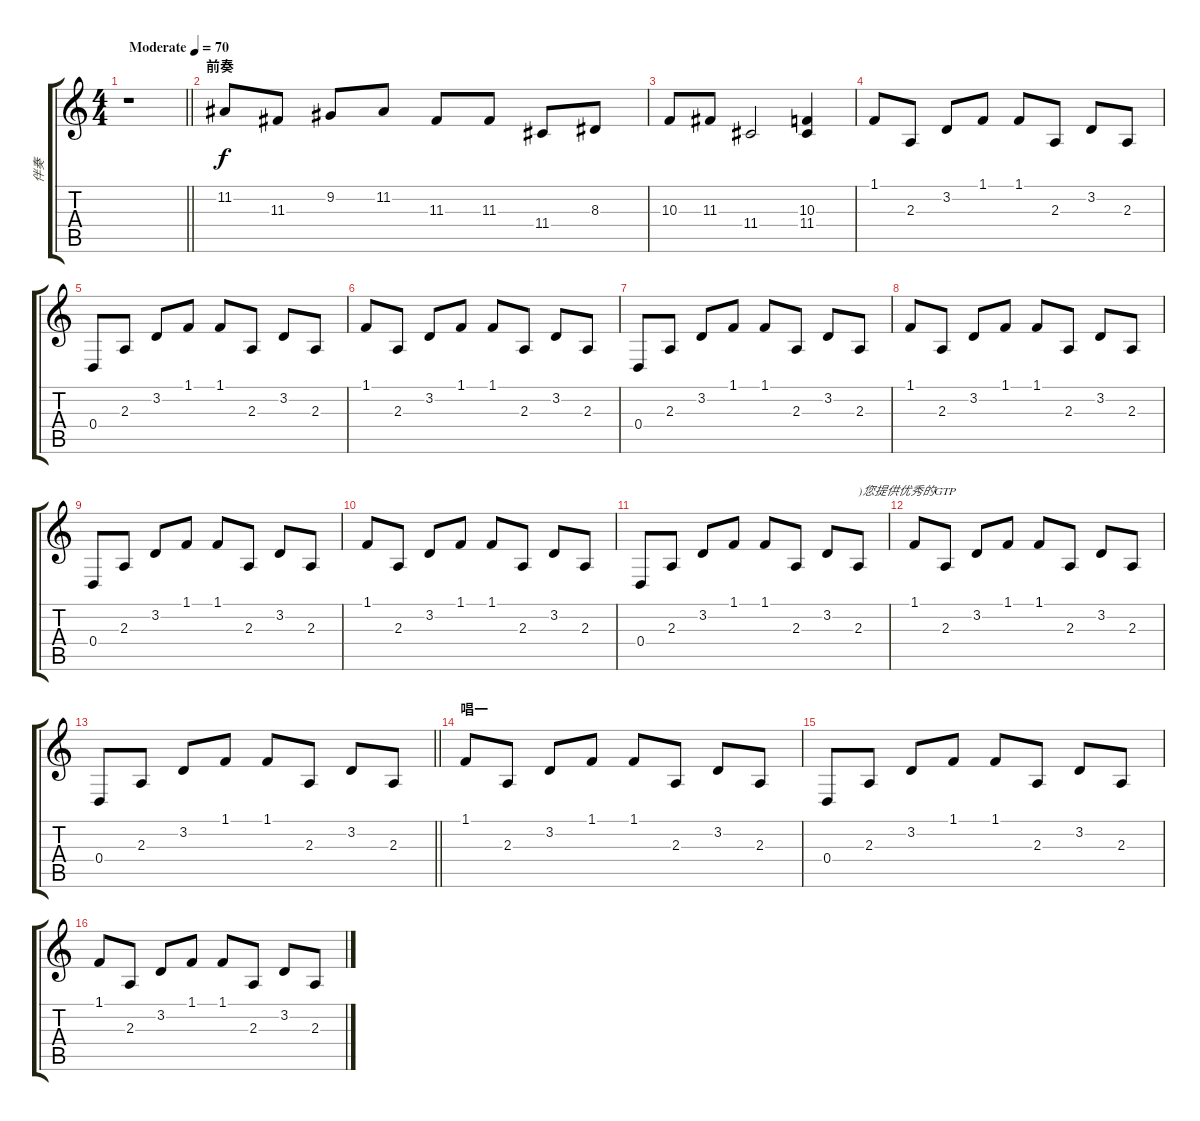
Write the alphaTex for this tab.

\track ("伴奏" "伴奏") {instrument honkytonkpiano}
\staff {score tabs}
\tuning (E4 B3 G3 D3 A2 E2) {hide}
\ts (4 4)
\tempo (70 "Moderate")
\clef g2
\barLineRight lightlight
\ks c
r.1{dy f instrument honkytonkpiano} |
\section ("" "前奏")
11.2.8 11.3.8 9.2.8 11.2.8 11.3.8 11.3.8 11.4.8 8.3.8 |
10.3.8 11.3.8 11.4.2 (10.3 11.4).4 |
1.1.8 2.3.8 3.2.8 1.1.8 1.1.8 2.3.8 3.2.8 2.3.8 |
0.4.8 2.3.8 3.2.8 1.1.8 1.1.8 2.3.8 3.2.8 2.3.8 |
1.1.8 2.3.8 3.2.8 1.1.8 1.1.8 2.3.8 3.2.8 2.3.8 |
0.4.8 2.3.8 3.2.8 1.1.8 1.1.8 2.3.8 3.2.8 2.3.8 |
1.1.8 2.3.8 3.2.8 1.1.8 1.1.8 2.3.8 3.2.8 2.3.8 |
0.4.8 2.3.8 3.2.8 1.1.8 1.1.8 2.3.8 3.2.8 2.3.8 |
1.1.8 2.3.8 3.2.8 1.1.8 1.1.8 2.3.8 3.2.8 2.3.8 |
0.4.8 2.3.8 3.2.8 1.1.8 1.1.8 2.3.8 3.2.8 2.3.8{txt ")您提供优秀的GTP"} |
1.1.8 2.3.8 3.2.8 1.1.8 1.1.8 2.3.8 3.2.8 2.3.8 |
\barLineRight lightlight
0.4.8 2.3.8 3.2.8 1.1.8 1.1.8 2.3.8 3.2.8 2.3.8 |
\section ("" "唱一")
1.1.8 2.3.8 3.2.8 1.1.8 1.1.8 2.3.8 3.2.8 2.3.8 |
0.4.8 2.3.8 3.2.8 1.1.8 1.1.8 2.3.8 3.2.8 2.3.8 |
1.1.8 2.3.8 3.2.8 1.1.8 1.1.8 2.3.8 3.2.8 2.3.8
